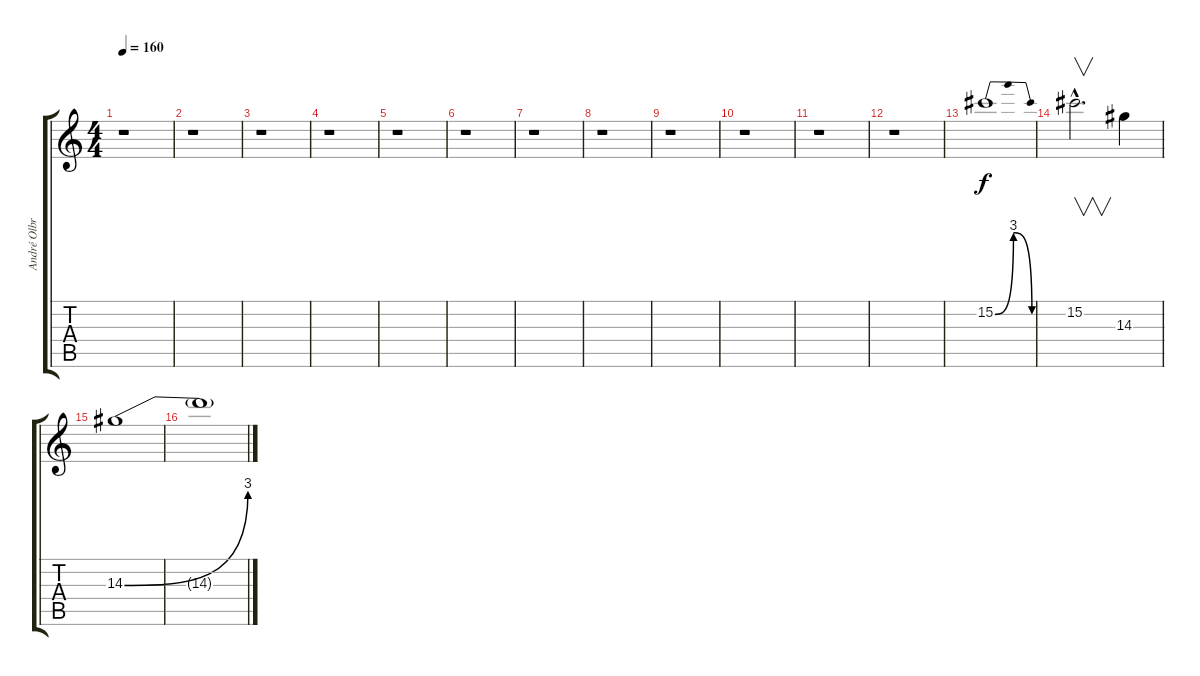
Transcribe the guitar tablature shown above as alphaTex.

\track ("André Olbrich" "André Olbr") {instrument distortionguitar}
\staff {score tabs}
\tuning (Eb4 Bb3 Gb3 Db3 Ab2 Eb2) {hide}
\ts (4 4)
\tempo 160
\tempo 170
\tempo 160
\clef g2
\ks c
r.1{dy f instrument distortionguitar} |
r.1 |
r.1 |
r.1 |
r.1 |
r.1 |
r.1 |
r.1 |
r.1 |
r.1 |
r.1 |
r.1 |
15.2{be (bendrelease 0 0 15 12 45 12 60 0)}.1{volume 6 balance 0} |
15.2{hac}.2{v d} 14.3.4 |
14.3{be (bend 0 0 60 12)}.1 |
14.3{t}.1
